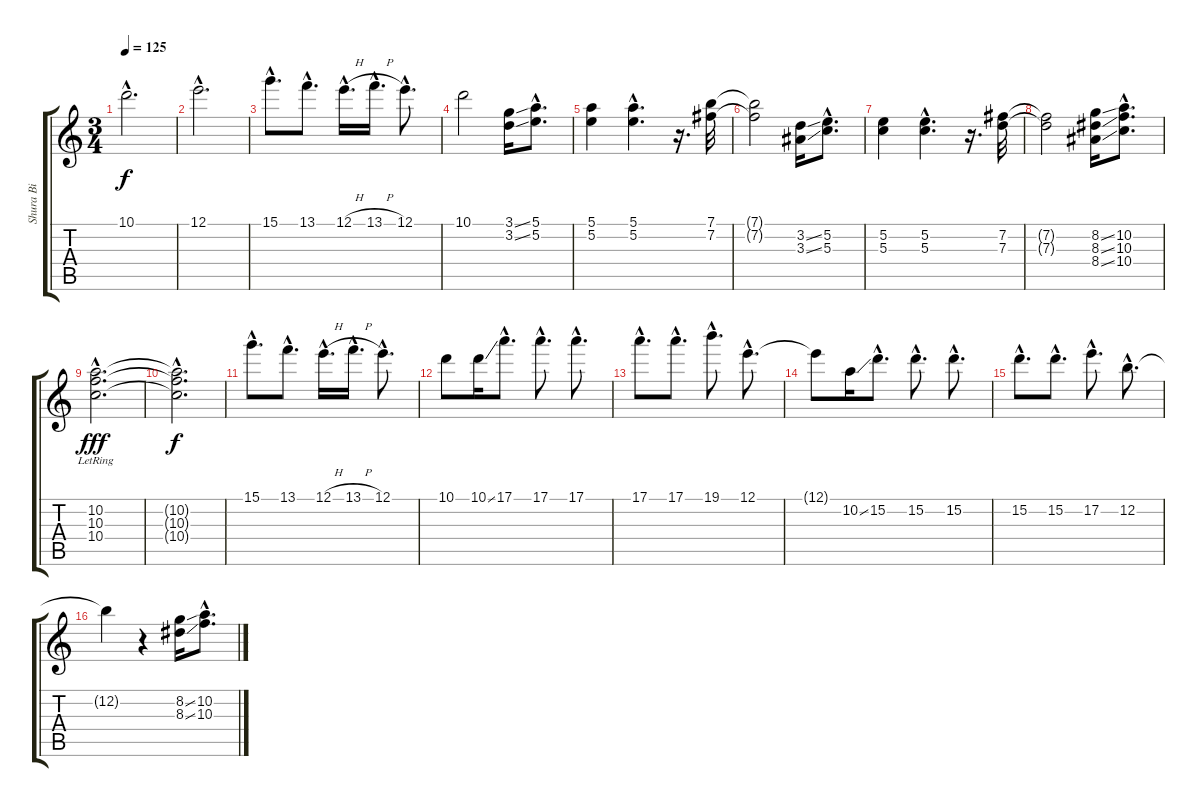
\track ("Shura Bi" "Shura Bi") {instrument electricguitarjazz}
\staff {score tabs}
\tuning (E4 B3 G3 D3 A2 E2) {hide}
\ts (3 4)
\tempo 125
\clef g2
\ks c
10.1{hac}.2{d dy f} |
12.1{hac}.2{d} |
15.1{hac}.8{d} 13.1{hac}.8{d} 12.1{h hac}.16{d} 13.1{h hac}.16{d} 12.1{hac}.8{d} |
10.1.2 (3.1{ss} 3.2{ss}).16 (5.1{hac} 5.2{hac}).8{d} |
(5.1 5.2).4 (5.1{hac} 5.2{hac}).4{d} r.16{d} (7.1 7.2).32 |
(7.1{t} 7.2{t}).2 (3.2{ss} 3.3{ss}).16 (5.2{hac} 5.3{hac}).8{d} |
(5.2 5.3).4 (5.2{hac} 5.3{hac}).4{d} r.16{d} (7.2 7.3).32 |
(7.2{t} 7.3{t}).2 (8.2{ss} 8.3{ss} 8.4{ss}).16 (10.2{hac} 10.3{hac} 10.4{hac}).8{d} |
(10.2{hac} 10.3{hac} 10.4{hac lr}).2{d dy fff} |
(10.2{hac t} 10.3{hac t} 10.4{hac t}).2{d dy f} |
15.1{hac}.8{d} 13.1{hac}.8{d} 12.1{h hac}.16{d} 13.1{h hac}.16{d} 12.1{hac}.8{d} |
10.1.8 10.1{ss}.16 17.1{hac}.8{d} 17.1{hac}.8{d} 17.1{hac}.8{d} |
17.1{hac}.8{d} 17.1{hac}.8{d} 19.1{hac}.8{d} 12.1{hac}.8{d} |
12.1{t}.8 10.2{ss}.16 15.2{hac}.8{d} 15.2{hac}.8{d} 15.2{hac}.8{d} |
15.2{hac}.8{d} 15.2{hac}.8{d} 17.2{hac}.8{d} 12.2{hac}.8{d} |
12.2{t}.4 r.4 (8.2{ss} 8.3{ss}).16 (10.2{hac} 10.3{hac}).8{d}
